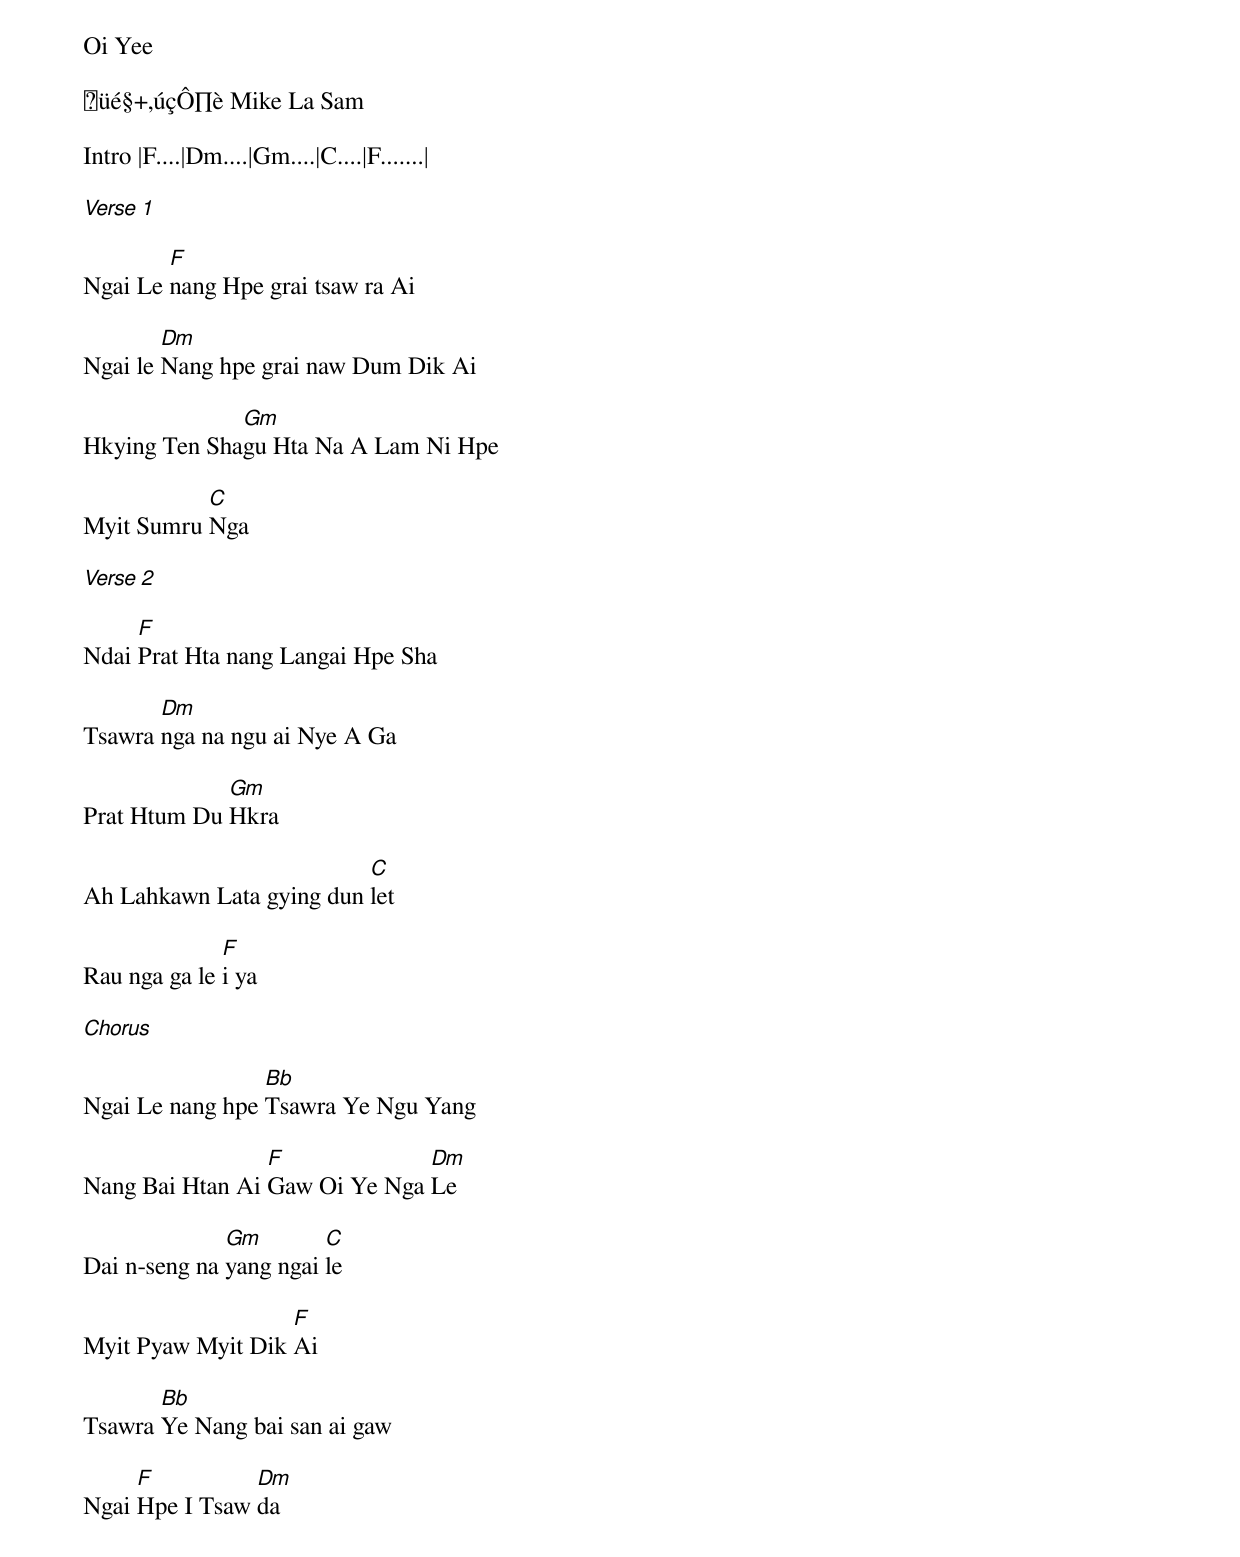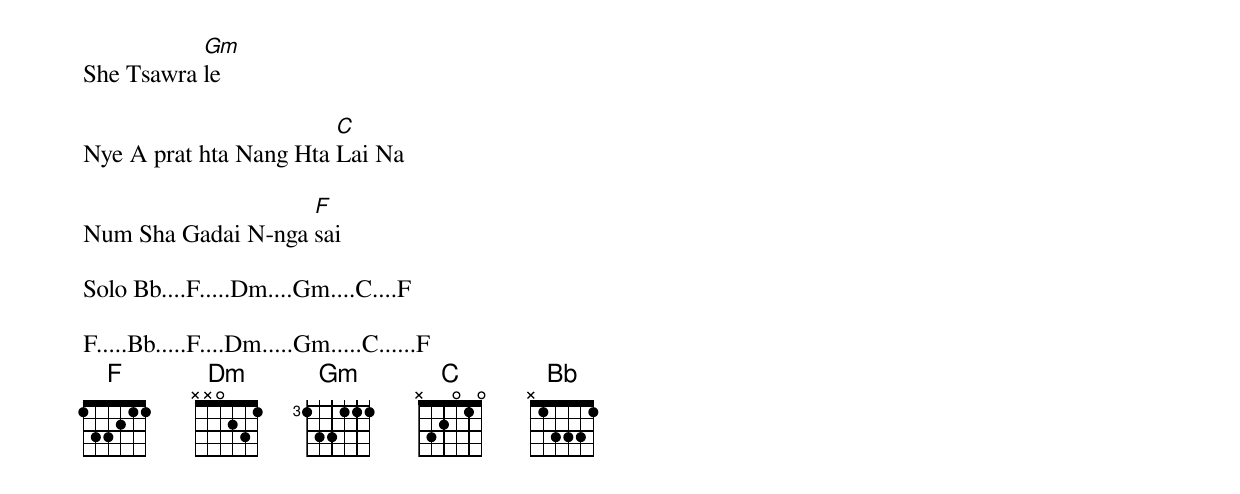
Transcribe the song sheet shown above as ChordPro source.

Oi Yee

üé§+‚úçÔ∏è Mike La Sam

Intro |F....|Dm....|Gm....|C....|F.......|

[Verse 1]

Ngai Le [F]nang Hpe grai tsaw ra Ai

Ngai le [Dm]Nang hpe grai naw Dum Dik Ai

Hkying Ten Sha[Gm]gu Hta Na A Lam Ni Hpe

Myit Sumru [C]Nga

[Verse 2]

Ndai [F]Prat Hta nang Langai Hpe Sha

Tsawra [Dm]nga na ngu ai Nye A Ga

Prat Htum Du [Gm]Hkra

Ah Lahkawn Lata gying dun [C]let

Rau nga ga le [F]i ya

[Chorus]

Ngai Le nang hpe [Bb]Tsawra Ye Ngu Yang

Nang Bai Htan Ai [F]Gaw Oi Ye Nga [Dm]Le

Dai n-seng na [Gm]yang ngai [C]le

Myit Pyaw Myit Dik [F]Ai

Tsawra [Bb]Ye Nang bai san ai gaw

Ngai [F]Hpe I Tsaw [Dm]da

She Tsawra [Gm]le

Nye A prat hta Nang Hta [C]Lai Na

Num Sha Gadai N-nga [F]sai

Solo Bb....F.....Dm....Gm....C....F

F.....Bb.....F....Dm.....Gm.....C......F
